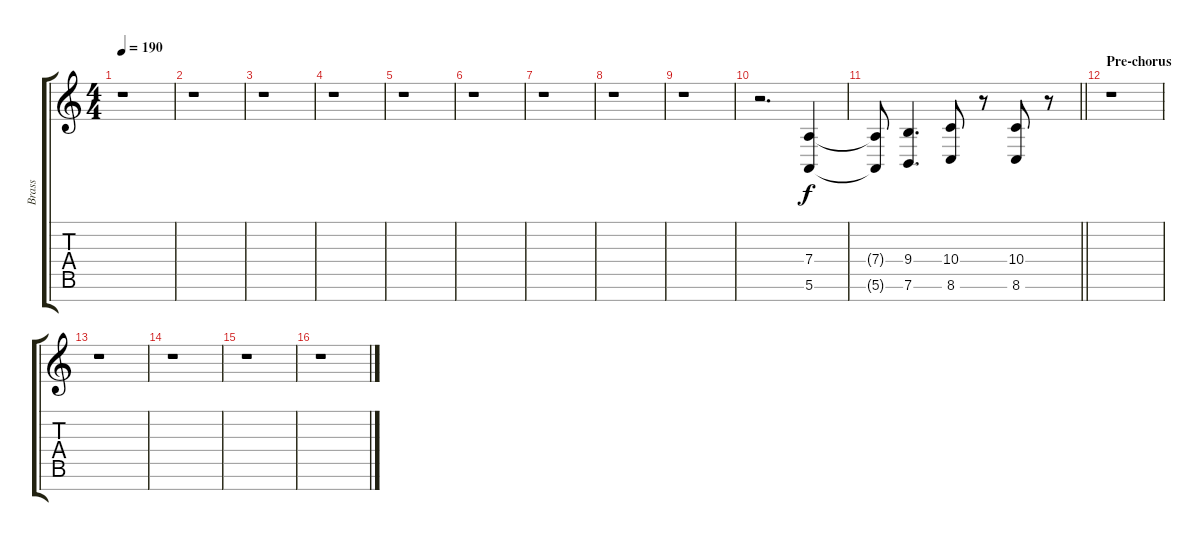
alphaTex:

\track ("Brass" "Brass") {instrument brasssection}
\staff {score tabs}
\tuning (E4 B3 G3 D3 A2 E2 B1) {hide}
\ts (4 4)
\tempo 190
\clef g2
\ks c
r.1{dy f} |
r.1 |
r.1 |
r.1 |
r.1 |
r.1 |
r.1 |
r.1 |
r.1 |
r.2{d balance 4} (7.4 5.6).4 |
\barLineRight lightlight
(7.4{t} 5.6{t}).8 (9.4 7.6).4{d} (10.4 8.6).8 r.8 (10.4 8.6).8 r.8 |
\section ("" "Pre-chorus")
r.1 |
r.1 |
r.1 |
r.1 |
r.1
